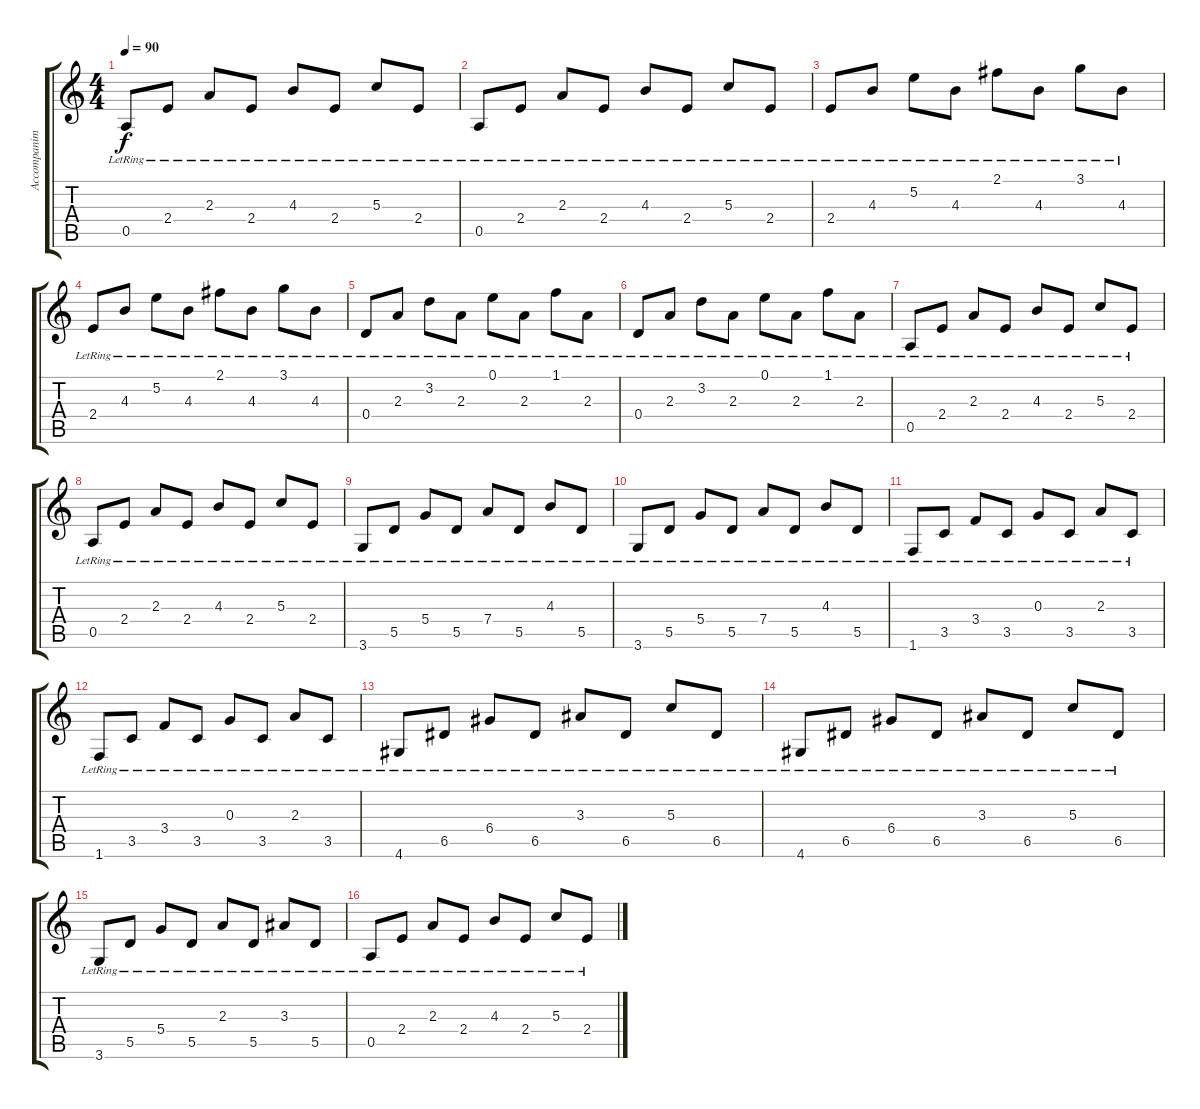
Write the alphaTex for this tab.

\track ("Accompaniment 2" "Accompanim") {instrument acousticguitarnylon}
\staff {score tabs}
\tuning (E4 B3 G3 D3 A2 E2) {hide}
\ts (4 4)
\tempo 90
\clef g2
\ks c
0.5{lr}.8{dy f} 2.4{lr}.8 2.3{lr}.8 2.4{lr}.8 4.3{lr}.8 2.4{lr}.8 5.3{lr}.8 2.4{lr}.8 |
0.5{lr}.8 2.4{lr}.8 2.3{lr}.8 2.4{lr}.8 4.3{lr}.8 2.4{lr}.8 5.3{lr}.8 2.4{lr}.8 |
2.4{lr}.8 4.3{lr}.8 5.2{lr}.8 4.3{lr}.8 2.1{lr}.8 4.3{lr}.8 3.1{lr}.8 4.3{lr}.8 |
2.4{lr}.8 4.3{lr}.8 5.2{lr}.8 4.3{lr}.8 2.1{lr}.8 4.3{lr}.8 3.1{lr}.8 4.3{lr}.8 |
0.4{lr}.8 2.3{lr}.8 3.2{lr}.8 2.3{lr}.8 0.1{lr}.8 2.3{lr}.8 1.1{lr}.8 2.3{lr}.8 |
0.4{lr}.8 2.3{lr}.8 3.2{lr}.8 2.3{lr}.8 0.1{lr}.8 2.3{lr}.8 1.1{lr}.8 2.3{lr}.8 |
0.5{lr}.8 2.4{lr}.8 2.3{lr}.8 2.4{lr}.8 4.3{lr}.8 2.4{lr}.8 5.3{lr}.8 2.4{lr}.8 |
0.5{lr}.8 2.4{lr}.8 2.3{lr}.8 2.4{lr}.8 4.3{lr}.8 2.4{lr}.8 5.3{lr}.8 2.4{lr}.8 |
3.6{lr}.8 5.5{lr}.8 5.4{lr}.8 5.5{lr}.8 7.4{lr}.8 5.5{lr}.8 4.3{lr}.8 5.5{lr}.8 |
3.6{lr}.8 5.5{lr}.8 5.4{lr}.8 5.5{lr}.8 7.4{lr}.8 5.5{lr}.8 4.3{lr}.8 5.5{lr}.8 |
1.6{lr}.8 3.5{lr}.8 3.4{lr}.8 3.5{lr}.8 0.3{lr}.8 3.5{lr}.8 2.3{lr}.8 3.5{lr}.8 |
1.6{lr}.8 3.5{lr}.8 3.4{lr}.8 3.5{lr}.8 0.3{lr}.8 3.5{lr}.8 2.3{lr}.8 3.5{lr}.8 |
4.6{lr}.8 6.5{lr}.8 6.4{lr}.8 6.5{lr}.8 3.3{lr}.8 6.5{lr}.8 5.3{lr}.8 6.5{lr}.8 |
4.6{lr}.8 6.5{lr}.8 6.4{lr}.8 6.5{lr}.8 3.3{lr}.8 6.5{lr}.8 5.3{lr}.8 6.5{lr}.8 |
3.6{lr}.8 5.5{lr}.8 5.4{lr}.8 5.5{lr}.8 2.3{lr}.8 5.5{lr}.8 3.3{lr}.8 5.5{lr}.8 |
0.5{lr}.8 2.4{lr}.8 2.3{lr}.8 2.4{lr}.8 4.3{lr}.8 2.4{lr}.8 5.3{lr}.8 2.4{lr}.8
